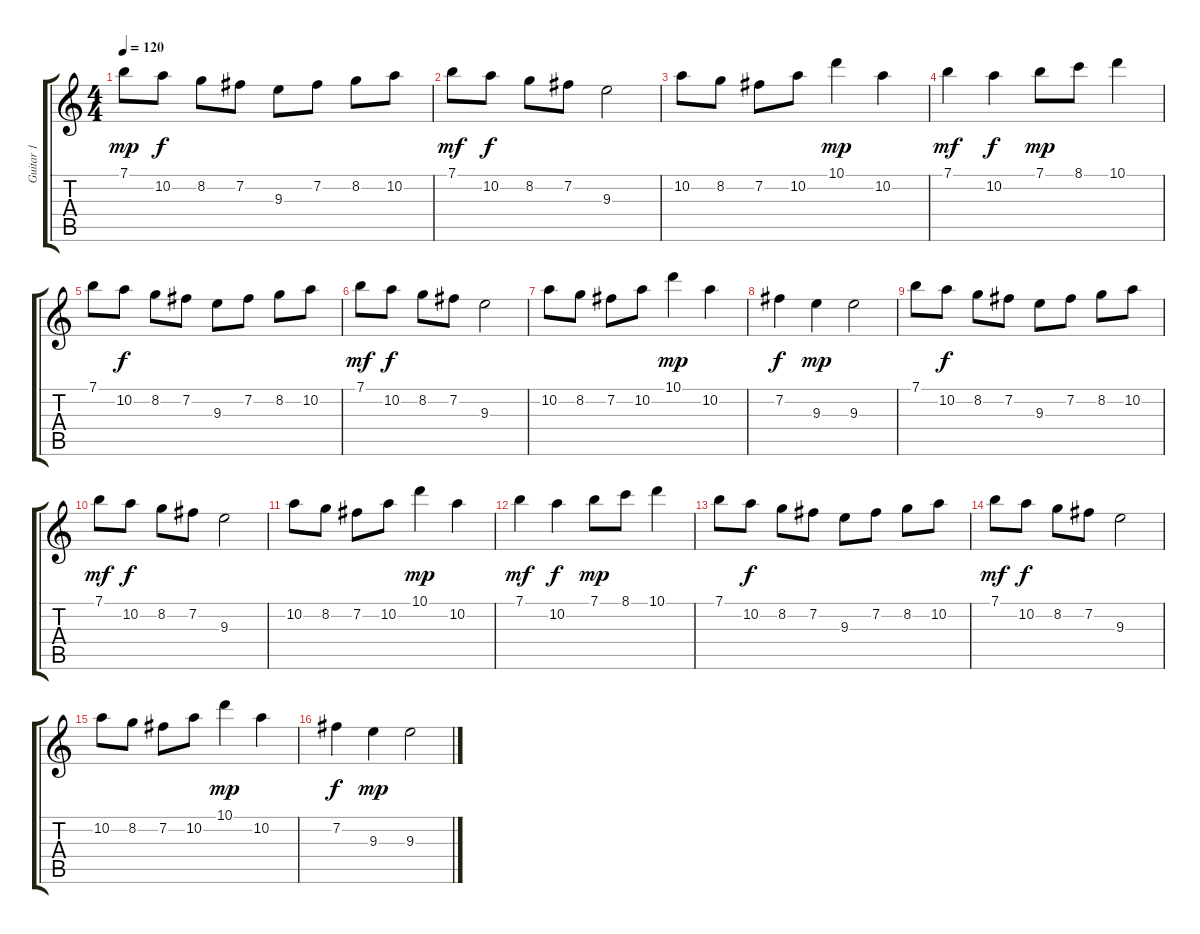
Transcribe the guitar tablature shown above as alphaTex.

\track ("Guitar 1" "Guitar 1") {instrument overdrivenguitar}
\staff {score tabs}
\tuning (E4 B3 G3 D3 A2 E2) {hide}
\ts (4 4)
\tempo 120
\clef g2
\ks c
7.1.8{dy mp instrument overdrivenguitar} 10.2.8{dy f} 8.2.8 7.2.8 9.3.8 7.2.8 8.2.8 10.2.8 |
7.1.8{dy mf} 10.2.8{dy f} 8.2.8 7.2.8 9.3.2 |
10.2.8 8.2.8 7.2.8 10.2.8 10.1.4{dy mp} 10.2.4 |
7.1.4{dy mf} 10.2.4{dy f} 7.1.8{dy mp} 8.1.8 10.1.4 |
7.1.8 10.2.8{dy f} 8.2.8 7.2.8 9.3.8 7.2.8 8.2.8 10.2.8 |
7.1.8{dy mf} 10.2.8{dy f} 8.2.8 7.2.8 9.3.2 |
10.2.8 8.2.8 7.2.8 10.2.8 10.1.4{dy mp} 10.2.4 |
7.2.4{dy f} 9.3.4{dy mp} 9.3.2 |
7.1.8 10.2.8{dy f} 8.2.8 7.2.8 9.3.8 7.2.8 8.2.8 10.2.8 |
7.1.8{dy mf} 10.2.8{dy f} 8.2.8 7.2.8 9.3.2 |
10.2.8 8.2.8 7.2.8 10.2.8 10.1.4{dy mp} 10.2.4 |
7.1.4{dy mf} 10.2.4{dy f} 7.1.8{dy mp} 8.1.8 10.1.4 |
7.1.8 10.2.8{dy f} 8.2.8 7.2.8 9.3.8 7.2.8 8.2.8 10.2.8 |
7.1.8{dy mf} 10.2.8{dy f} 8.2.8 7.2.8 9.3.2 |
10.2.8 8.2.8 7.2.8 10.2.8 10.1.4{dy mp} 10.2.4 |
7.2.4{dy f} 9.3.4{dy mp} 9.3.2
